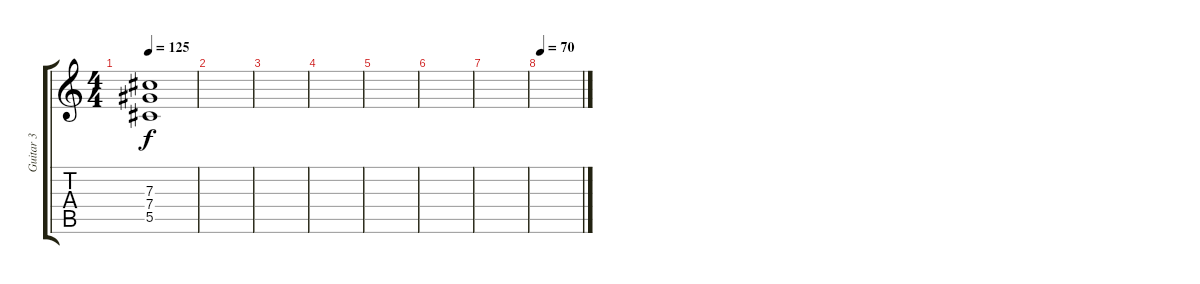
\track ("Guitar 3" "Guitar 3") {instrument distortionguitar}
\staff {score tabs}
\tuning (Eb4 Bb3 Gb3 Db3 Ab2 Eb2) {hide}
\ts (4 4)
\tempo 125
\clef g2
\ks c
(7.3 7.4 5.5).1{dy f volume 0} |
|
|
|
|
|
|
\tempo 70
